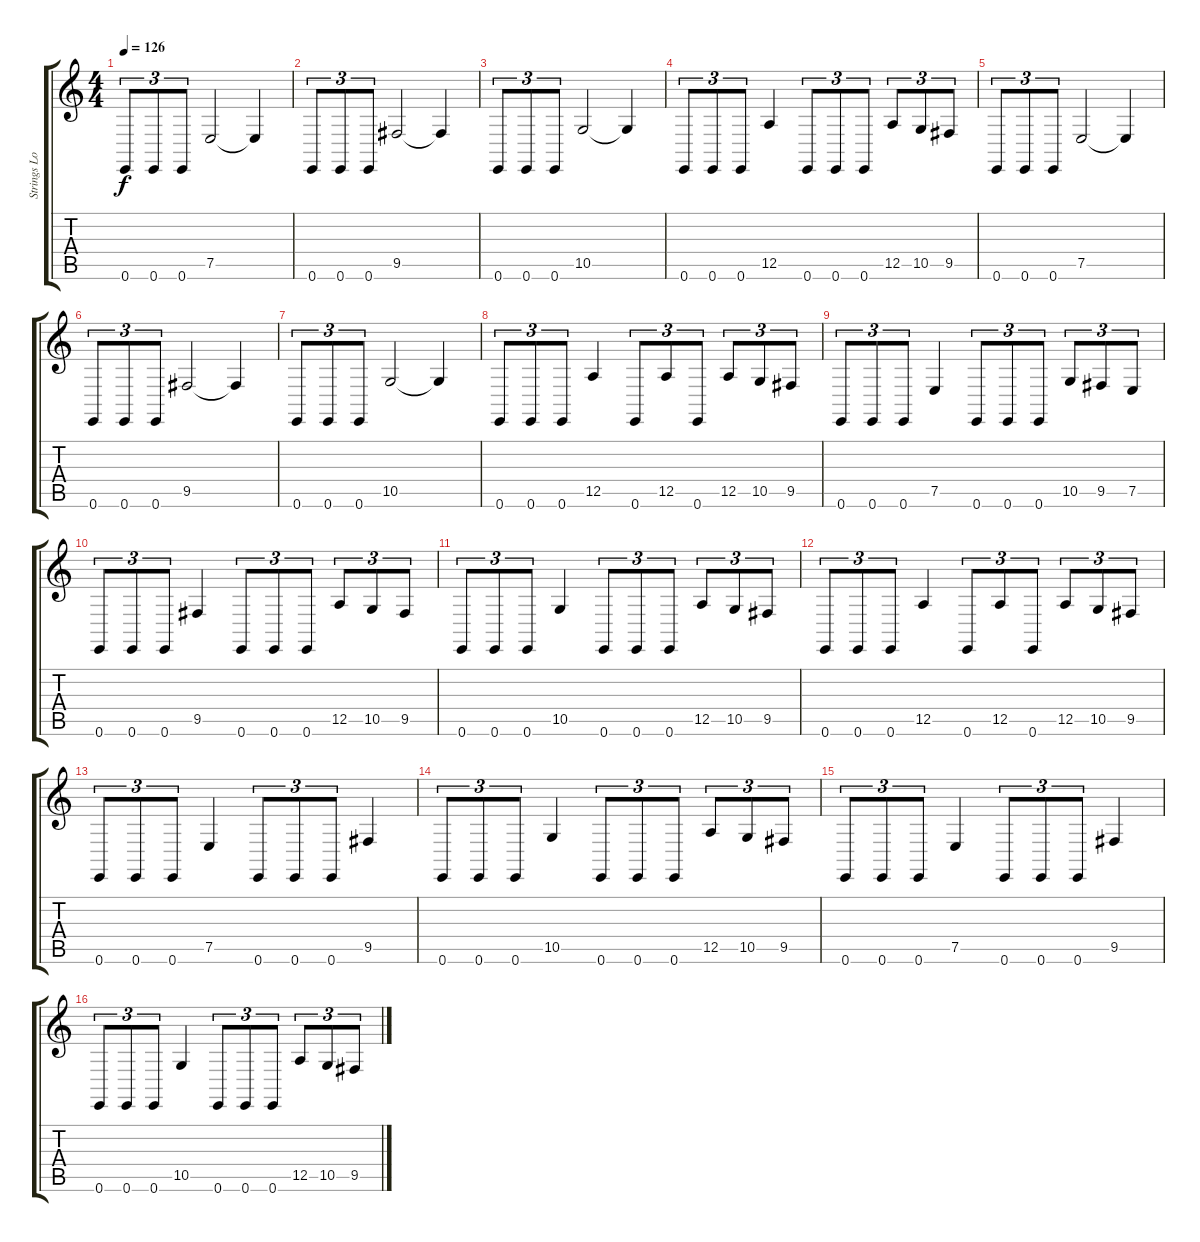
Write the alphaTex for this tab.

\track ("Strings Lower" "Strings Lo") {instrument tremolostrings}
\staff {score tabs}
\tuning (E4 B3 G3 D3 A2 E2) {hide}
\ts (4 4)
\tempo 126
\clef g2
\ks c
0.6.8{tu (3 2) dy f} 0.6.8{tu (3 2)} 0.6.8{tu (3 2)} 7.5.2 7.5{t}.4 |
0.6.8{tu (3 2)} 0.6.8{tu (3 2)} 0.6.8{tu (3 2)} 9.5.2 9.5{t}.4 |
0.6.8{tu (3 2)} 0.6.8{tu (3 2)} 0.6.8{tu (3 2)} 10.5.2 10.5{t}.4 |
0.6.8{tu (3 2)} 0.6.8{tu (3 2)} 0.6.8{tu (3 2)} 12.5.4 0.6.8{tu (3 2)} 0.6.8{tu (3 2)} 0.6.8{tu (3 2)} 12.5.8{tu (3 2)} 10.5.8{tu (3 2)} 9.5.8{tu (3 2)} |
0.6.8{tu (3 2)} 0.6.8{tu (3 2)} 0.6.8{tu (3 2)} 7.5.2 7.5{t}.4 |
0.6.8{tu (3 2)} 0.6.8{tu (3 2)} 0.6.8{tu (3 2)} 9.5.2 9.5{t}.4 |
0.6.8{tu (3 2)} 0.6.8{tu (3 2)} 0.6.8{tu (3 2)} 10.5.2 10.5{t}.4 |
0.6.8{tu (3 2)} 0.6.8{tu (3 2)} 0.6.8{tu (3 2)} 12.5.4 0.6.8{tu (3 2)} 12.5.8{tu (3 2)} 0.6.8{tu (3 2)} 12.5.8{tu (3 2)} 10.5.8{tu (3 2)} 9.5.8{tu (3 2)} |
0.6.8{tu (3 2)} 0.6.8{tu (3 2)} 0.6.8{tu (3 2)} 7.5.4 0.6.8{tu (3 2)} 0.6.8{tu (3 2)} 0.6.8{tu (3 2)} 10.5.8{tu (3 2)} 9.5.8{tu (3 2)} 7.5.8{tu (3 2)} |
0.6.8{tu (3 2)} 0.6.8{tu (3 2)} 0.6.8{tu (3 2)} 9.5.4 0.6.8{tu (3 2)} 0.6.8{tu (3 2)} 0.6.8{tu (3 2)} 12.5.8{tu (3 2)} 10.5.8{tu (3 2)} 9.5.8{tu (3 2)} |
0.6.8{tu (3 2)} 0.6.8{tu (3 2)} 0.6.8{tu (3 2)} 10.5.4 0.6.8{tu (3 2)} 0.6.8{tu (3 2)} 0.6.8{tu (3 2)} 12.5.8{tu (3 2)} 10.5.8{tu (3 2)} 9.5.8{tu (3 2)} |
0.6.8{tu (3 2)} 0.6.8{tu (3 2)} 0.6.8{tu (3 2)} 12.5.4 0.6.8{tu (3 2)} 12.5.8{tu (3 2)} 0.6.8{tu (3 2)} 12.5.8{tu (3 2)} 10.5.8{tu (3 2)} 9.5.8{tu (3 2)} |
0.6.8{tu (3 2)} 0.6.8{tu (3 2)} 0.6.8{tu (3 2)} 7.5.4 0.6.8{tu (3 2)} 0.6.8{tu (3 2)} 0.6.8{tu (3 2)} 9.5.4 |
0.6.8{tu (3 2)} 0.6.8{tu (3 2)} 0.6.8{tu (3 2)} 10.5.4 0.6.8{tu (3 2)} 0.6.8{tu (3 2)} 0.6.8{tu (3 2)} 12.5.8{tu (3 2)} 10.5.8{tu (3 2)} 9.5.8{tu (3 2)} |
0.6.8{tu (3 2)} 0.6.8{tu (3 2)} 0.6.8{tu (3 2)} 7.5.4 0.6.8{tu (3 2)} 0.6.8{tu (3 2)} 0.6.8{tu (3 2)} 9.5.4 |
0.6.8{tu (3 2)} 0.6.8{tu (3 2)} 0.6.8{tu (3 2)} 10.5.4 0.6.8{tu (3 2)} 0.6.8{tu (3 2)} 0.6.8{tu (3 2)} 12.5.8{tu (3 2)} 10.5.8{tu (3 2)} 9.5.8{tu (3 2)}
